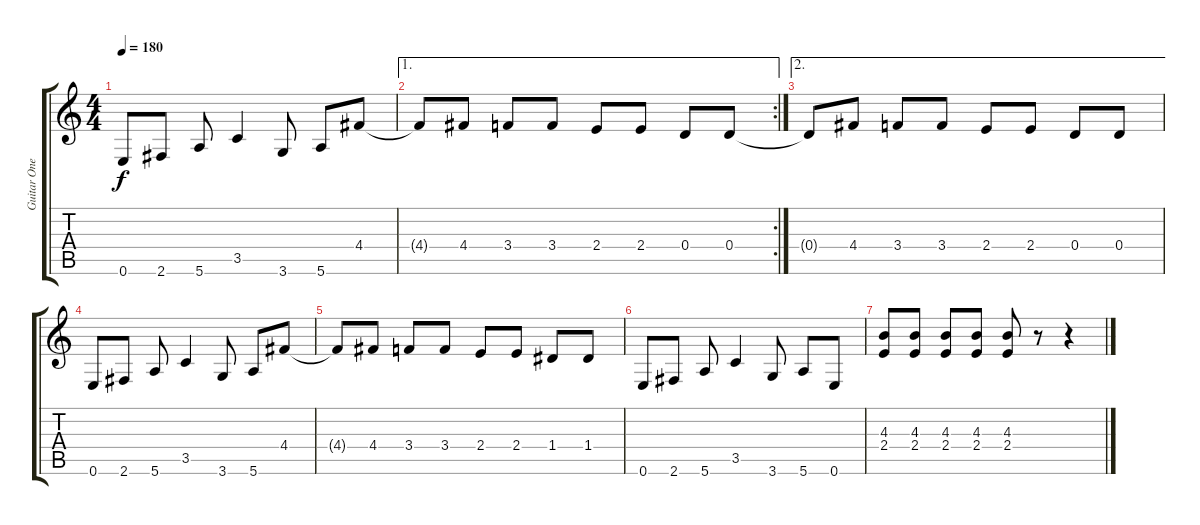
\track ("Guitar One" "Guitar One") {instrument overdrivenguitar}
\staff {score tabs}
\tuning (E4 B3 G3 D3 A2 E2) {hide}
\ts (4 4)
\tempo 180
\clef g2
\ks c
0.6.8{dy f} 2.6.8 5.6.8 3.5.4 3.6.8 5.6.8 4.4.8 |
\ae 1
\rc 2
4.4{t}.8 4.4.8 3.4.8 3.4.8 2.4.8 2.4.8 0.4.8 0.4.8 |
\ae 2
0.4{t}.8 4.4.8 3.4.8 3.4.8 2.4.8 2.4.8 0.4.8 0.4.8 |
0.6.8 2.6.8 5.6.8 3.5.4 3.6.8 5.6.8 4.4.8 |
4.4{t}.8 4.4.8 3.4.8 3.4.8 2.4.8 2.4.8 1.4.8 1.4.8 |
0.6.8 2.6.8 5.6.8 3.5.4 3.6.8 5.6.8 0.6.8 |
(4.3 2.4).8 (4.3 2.4).8 (4.3 2.4).8 (4.3 2.4).8 (4.3 2.4).8 r.8 r.4
